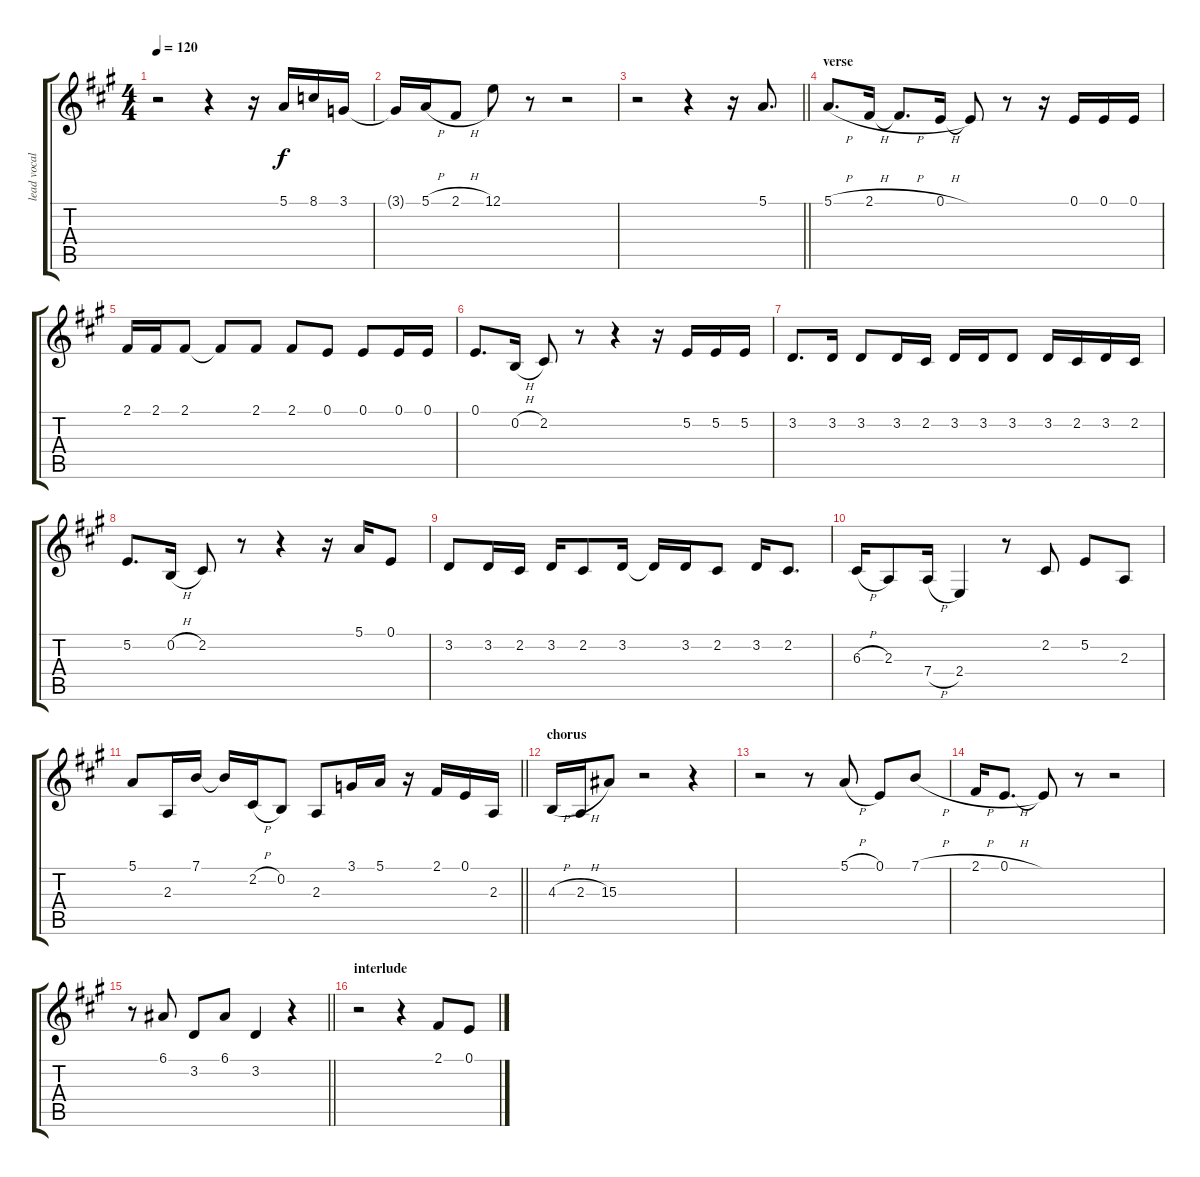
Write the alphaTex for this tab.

\track ("lead vocals" "lead vocal") {instrument lead2sawtooth}
\staff {score tabs}
\tuning (E4 B3 G3 D3 A2 E2) {hide}
\ts (4 4)
\tempo 120
\clef g2
\ks a
r.2{dy f} r.4 r.16 5.1.16 8.1.16 3.1.16 |
3.1{t}.16 5.1{h}.16 2.1{h}.8 12.1.8 r.8 r.2 |
\barLineRight lightlight
r.2 r.4 r.16 5.1.8{d} |
\section ("" "verse")
5.1{h}.8{d} 2.1{h}.16 2.1{h t}.8{d} 0.1{h}.16 0.1{t}.8 r.8 r.16 0.1.16 0.1.16 0.1.16 |
2.1.16 2.1.16 2.1.8 2.1{t}.8 2.1.8 2.1.8 0.1.8 0.1.8 0.1.16 0.1.16 |
0.1.8{d} 0.2{h}.16 2.2.8 r.8 r.4 r.16 5.2.16 5.2.16 5.2.16 |
3.2.8{d} 3.2.16 3.2.8 3.2.16 2.2.16 3.2.16 3.2.16 3.2.8 3.2.16 2.2.16 3.2.16 2.2.16 |
5.2.8{d} 0.2{h}.16 2.2.8 r.8 r.4 r.16 5.1.16 0.1.8 |
3.2.8 3.2.16 2.2.16 3.2.16 2.2.8 3.2.16 3.2{t}.16 3.2.16 2.2.8 3.2.16 2.2.8{d} |
6.3{h}.16 2.3.8 7.4{h}.16 2.4.4 r.8 2.2.8 5.2.8 2.3.8 |
\barLineRight lightlight
5.1.8 2.3.16 7.1.16 7.1{t}.16 2.2{h}.16 0.2.8 2.3.8 3.1.16 5.1.16 r.16 2.1.16 0.1.16 2.3.16 |
\section ("" "chorus")
4.3{h}.16 2.3{h}.16 15.3.8 r.2 r.4 |
r.2 r.8 5.1{h}.8 0.1.8 7.1{h}.8 |
2.1{h}.16 0.1{h}.8{d} 0.1{t}.8 r.8 r.2 |
\barLineRight lightlight
r.8 6.1.8 3.2.8 6.1.8 3.2.4 r.4 |
\section ("" "interlude")
r.2 r.4 2.1.8 0.1.8
